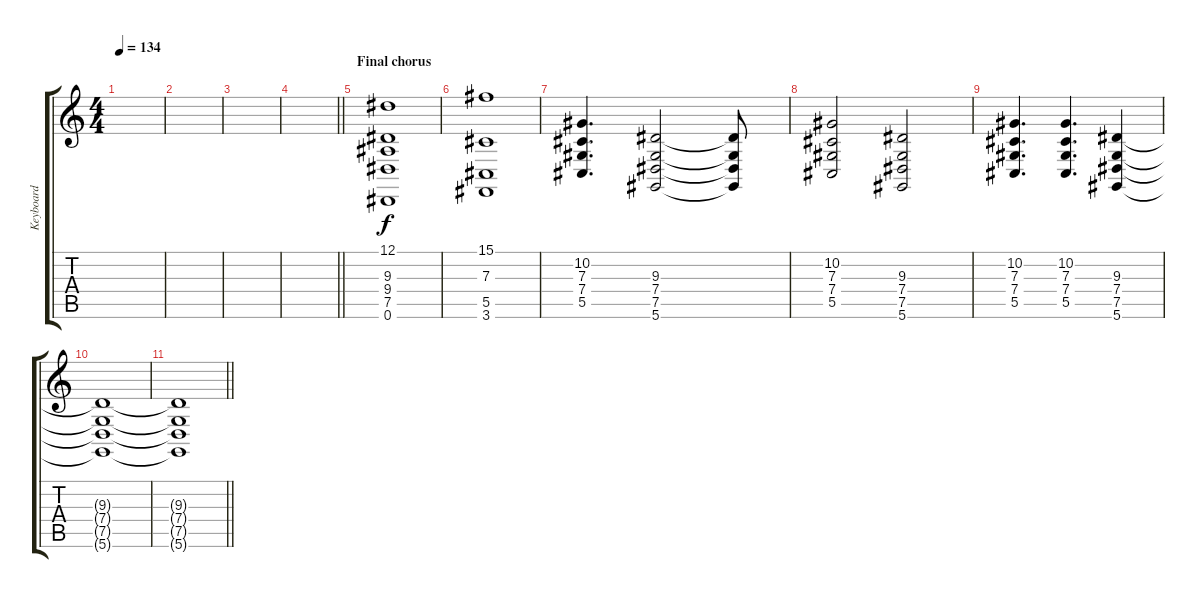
\track ("Keyboard" "Keyboard") {instrument stringensemble1}
\staff {score tabs}
\tuning (Eb4 Bb3 Gb3 Db3 Ab2 Eb2) {hide}
\ts (4 4)
\tempo 134
\clef g2
\ks c
|
|
|
\barLineRight lightlight
|
\section ("" "Final chorus")
(12.1 9.3 9.4 7.5 0.6).1 |
(15.1 7.3 5.5 3.6).1 |
(10.2 7.3 7.4 5.5).4{d} (9.3 7.4 7.5 5.6).2 (9.3{t} 7.4{t} 7.5{t} 5.6{t}).8 |
(10.2 7.3 7.4 5.5).2 (9.3 7.4 7.5 5.6).2 |
(10.2 7.3 7.4 5.5).4{d} (10.2 7.3 7.4 5.5).4{d} (9.3 7.4 7.5 5.6).4 |
(9.3{t} 7.4{t} 7.5{t} 5.6{t}).1 |
\barLineRight lightlight
(9.3{t} 7.4{t} 7.5{t} 5.6{t}).1
